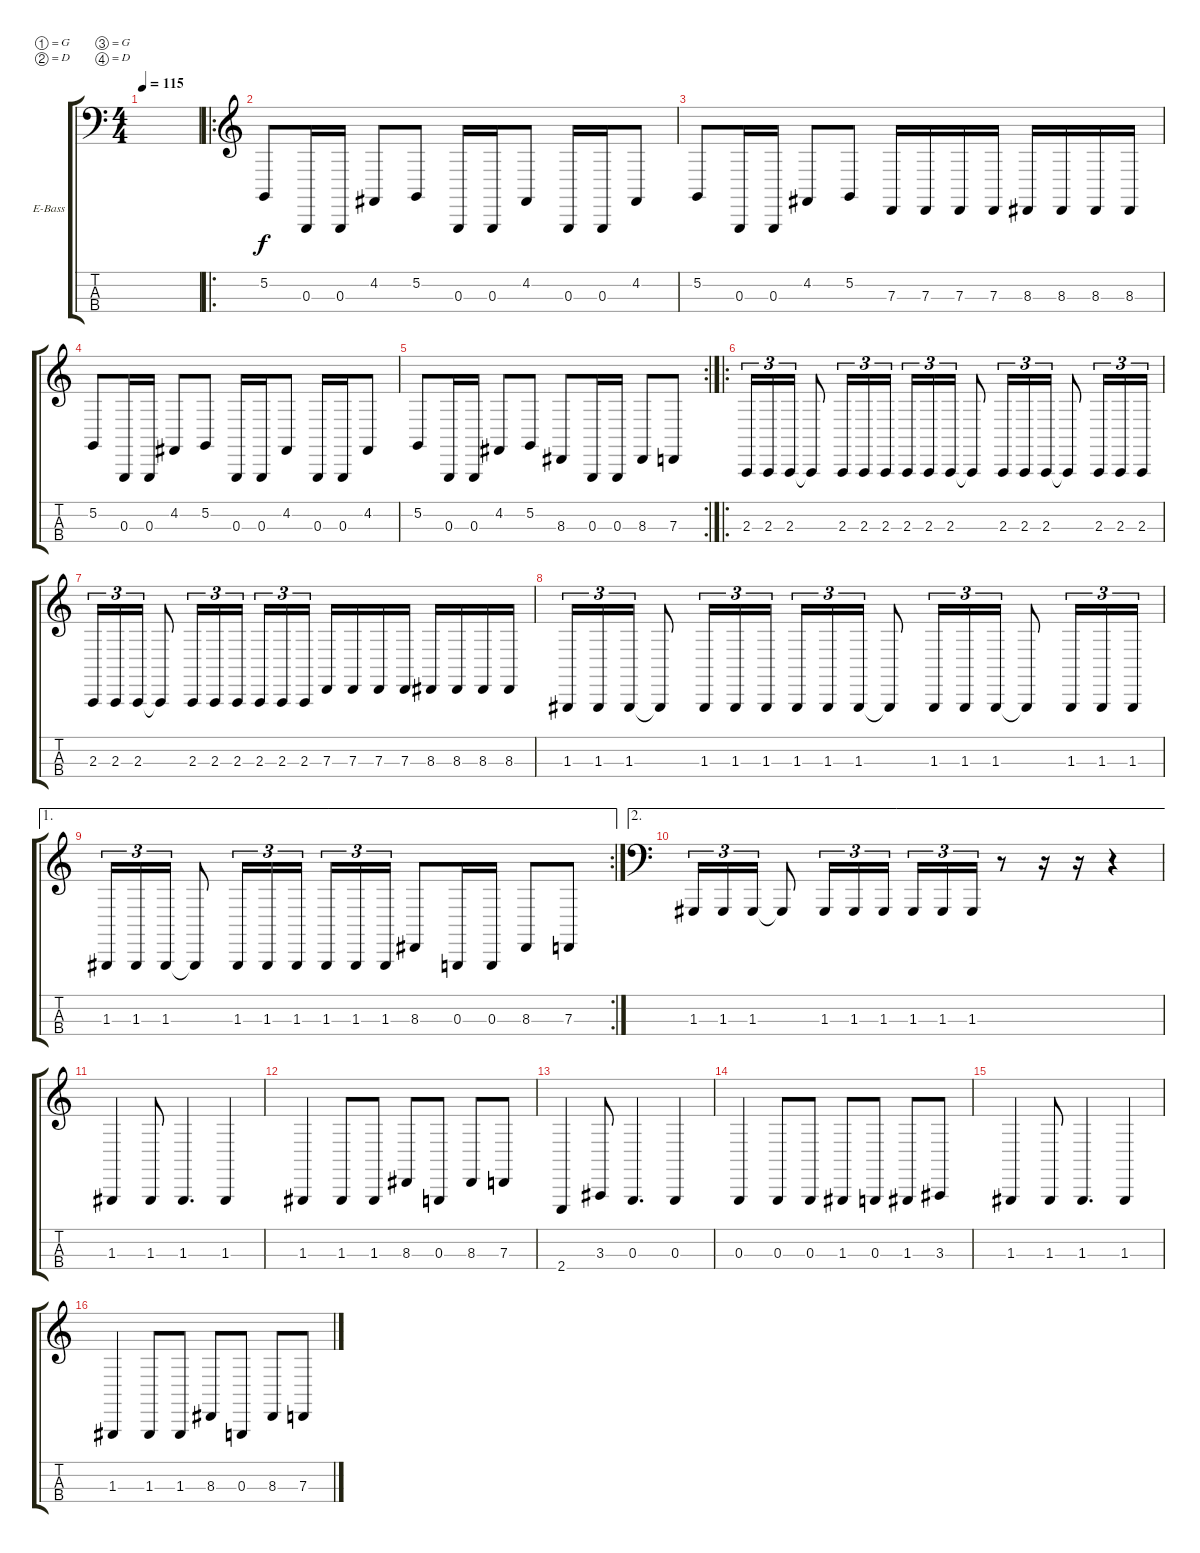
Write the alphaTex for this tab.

\bracketExtendMode groupsimilarinstruments
\firstSystemTrackNameOrientation horizontal
\otherSystemsTrackNameOrientation horizontal
\track ("James" "E-Bass") {instrument electricbassfinger}
\staff {score tabs}
\tuning (G1 D1 G0 D0)
\ts (4 4)
\tempo 115
\clef f4
\ks c
|
\ro
\clef g2
5.2.8 0.3.16 0.3.16 4.2.8 5.2.8 0.3.16 0.3.16 4.2.8 0.3.16 0.3.16 4.2.8 |
5.2.8 0.3.16 0.3.16 4.2.8 5.2.8 7.3.16 7.3.16 7.3.16 7.3.16 8.3.16 8.3.16 8.3.16 8.3.16 |
5.2.8 0.3.16 0.3.16 4.2.8 5.2.8 0.3.16 0.3.16 4.2.8 0.3.16 0.3.16 4.2.8 |
\rc 2
5.2.8 0.3.16 0.3.16 4.2.8 5.2.8 8.3.8 0.3.16 0.3.16 8.3.8 7.3.8 |
\ro
2.3.16{tu (3 2)} 2.3.16{tu (3 2)} 2.3.16{tu (3 2)} 2.3{t}.8 2.3.16{tu (3 2)} 2.3.16{tu (3 2)} 2.3.16{tu (3 2)} 2.3.16{tu (3 2)} 2.3.16{tu (3 2)} 2.3.16{tu (3 2)} 2.3{t}.8 2.3.16{tu (3 2)} 2.3.16{tu (3 2)} 2.3.16{tu (3 2)} 2.3{t}.8 2.3.16{tu (3 2)} 2.3.16{tu (3 2)} 2.3.16{tu (3 2)} |
2.3.16{tu (3 2)} 2.3.16{tu (3 2)} 2.3.16{tu (3 2)} 2.3{t}.8 2.3.16{tu (3 2)} 2.3.16{tu (3 2)} 2.3.16{tu (3 2)} 2.3.16{tu (3 2)} 2.3.16{tu (3 2)} 2.3.16{tu (3 2)} 7.3.16 7.3.16 7.3.16 7.3.16 8.3.16 8.3.16 8.3.16 8.3.16 |
1.3.16{tu (3 2)} 1.3.16{tu (3 2)} 1.3.16{tu (3 2)} 1.3{t}.8 1.3.16{tu (3 2)} 1.3.16{tu (3 2)} 1.3.16{tu (3 2)} 1.3.16{tu (3 2)} 1.3.16{tu (3 2)} 1.3.16{tu (3 2)} 1.3{t}.8 1.3.16{tu (3 2)} 1.3.16{tu (3 2)} 1.3.16{tu (3 2)} 1.3{t}.8 1.3.16{tu (3 2)} 1.3.16{tu (3 2)} 1.3.16{tu (3 2)} |
\ae 1
\rc 2
1.3.16{tu (3 2)} 1.3.16{tu (3 2)} 1.3.16{tu (3 2)} 1.3{t}.8 1.3.16{tu (3 2)} 1.3.16{tu (3 2)} 1.3.16{tu (3 2)} 1.3.16{tu (3 2)} 1.3.16{tu (3 2)} 1.3.16{tu (3 2)} 8.3.8 0.3.16 0.3.16 8.3.8 7.3.8 |
\ae 2
\clef f4
1.3.16{tu (3 2)} 1.3.16{tu (3 2)} 1.3.16{tu (3 2)} 1.3{t}.8 1.3.16{tu (3 2)} 1.3.16{tu (3 2)} 1.3.16{tu (3 2)} 1.3.16{tu (3 2)} 1.3.16{tu (3 2)} 1.3.16{tu (3 2)} r.8 r.16 r.16 r.4 |
\clef g2
1.3.4 1.3.8 1.3.4{d} 1.3.4 |
1.3.4 1.3.8 1.3.8 8.3.8 0.3.8 8.3.8 7.3.8 |
2.4.4 3.3.8 0.3.4{d} 0.3.4 |
0.3.4 0.3.8 0.3.8 1.3.8 0.3.8 1.3.8 3.3.8 |
1.3.4 1.3.8 1.3.4{d} 1.3.4 |
1.3.4 1.3.8 1.3.8 8.3.8 0.3.8 8.3.8 7.3.8
